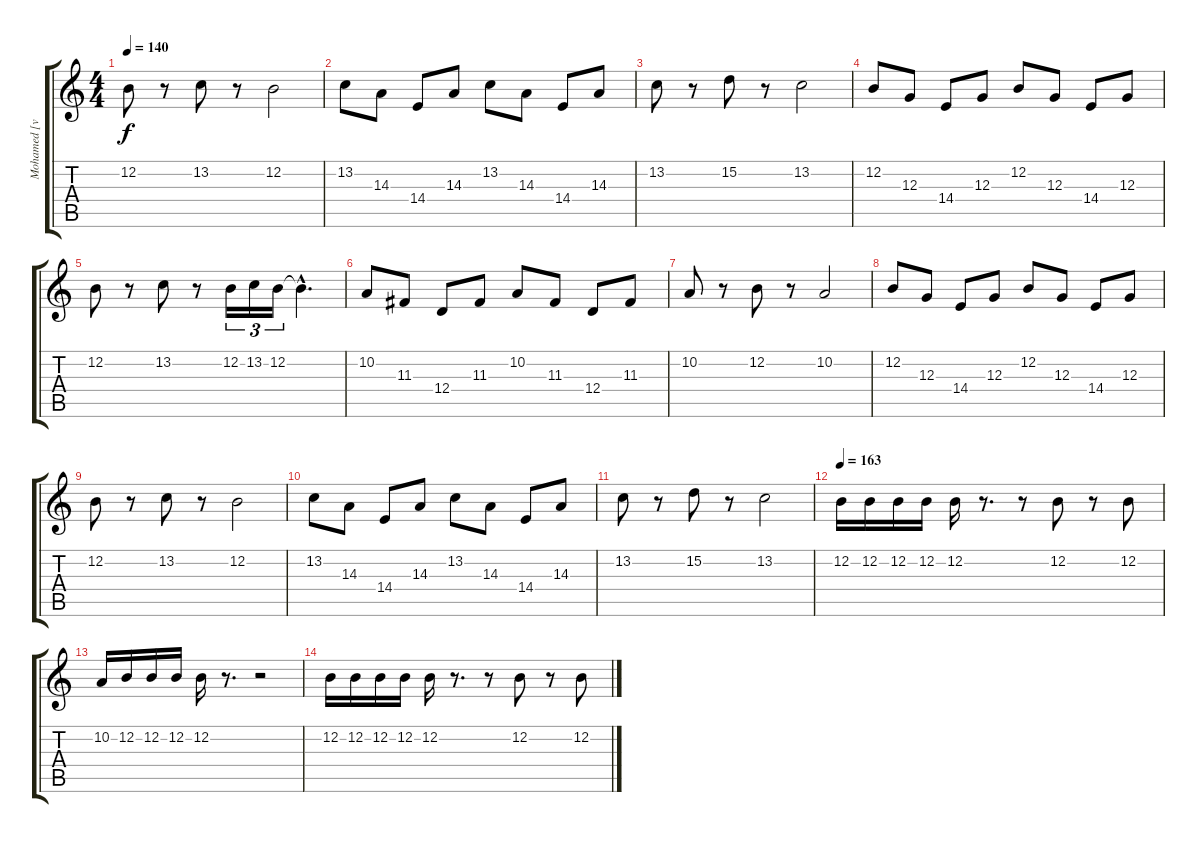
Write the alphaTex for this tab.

\track ("Mohamed [violin]" "Mohamed [v") {instrument violin}
\staff {score tabs}
\tuning (E4 B3 G3 D3 A2 E2) {hide}
\ts (4 4)
\tempo 140
\clef g2
\ks c
12.2.8{dy f} r.8 13.2.8 r.8 12.2.2 |
13.2.8 14.3.8 14.4.8 14.3.8 13.2.8 14.3.8 14.4.8 14.3.8 |
13.2.8 r.8 15.2.8 r.8 13.2.2 |
12.2.8 12.3.8 14.4.8 12.3.8 12.2.8 12.3.8 14.4.8 12.3.8 |
12.2.8 r.8 13.2.8 r.8 12.2.16{tu (3 2)} 13.2.16{tu (3 2)} 12.2.16{tu (3 2)} 12.2{hac t}.4{d} |
10.2.8 11.3.8 12.4.8 11.3.8 10.2.8 11.3.8 12.4.8 11.3.8 |
10.2.8 r.8 12.2.8 r.8 10.2.2 |
12.2.8 12.3.8 14.4.8 12.3.8 12.2.8 12.3.8 14.4.8 12.3.8 |
12.2.8 r.8 13.2.8 r.8 12.2.2 |
13.2.8 14.3.8 14.4.8 14.3.8 13.2.8 14.3.8 14.4.8 14.3.8 |
13.2.8 r.8 15.2.8 r.8 13.2.2 |
\tempo 163
12.2.16 12.2.16 12.2.16 12.2.16 12.2.16 r.8{d} r.8 12.2.8 r.8 12.2.8 |
10.2.16 12.2.16 12.2.16 12.2.16 12.2.16 r.8{d} r.2 |
12.2.16 12.2.16 12.2.16 12.2.16 12.2.16 r.8{d} r.8 12.2.8 r.8 12.2.8
